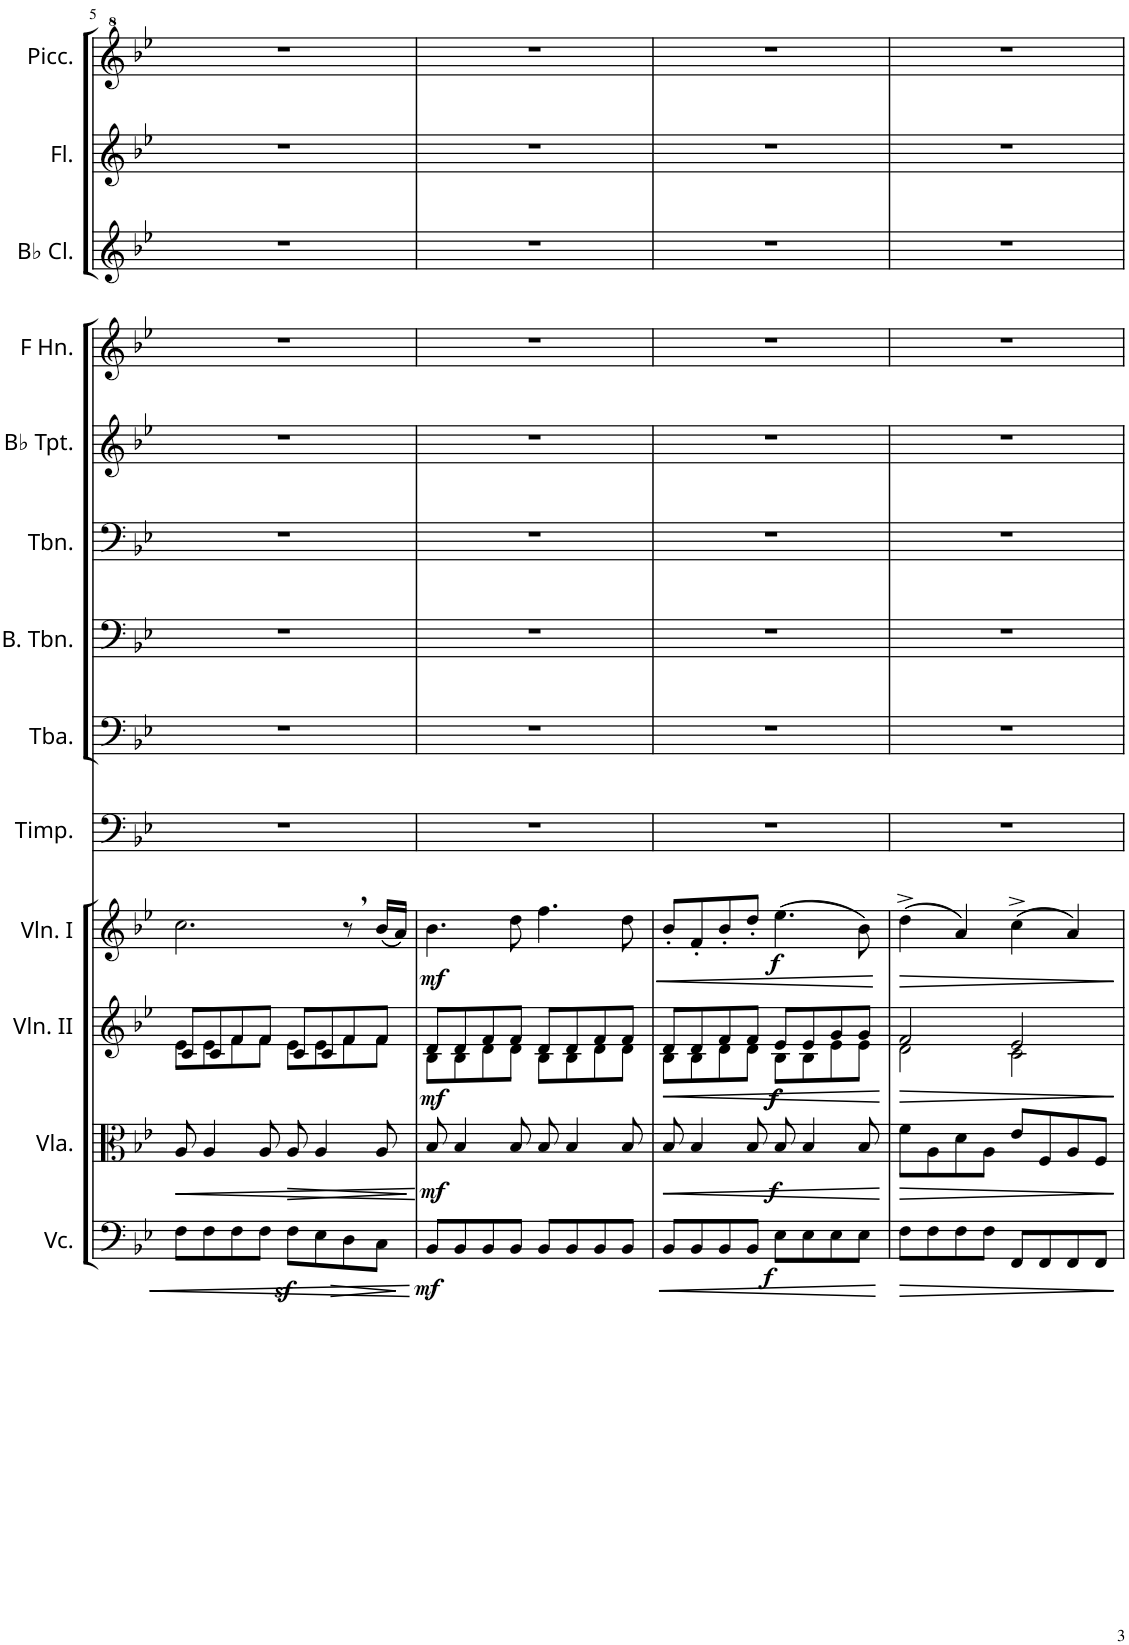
**kern	**dynam	**kern	**dynam	**kern	**dynam	**kern	**dynam	**kern	**kern	**kern	**kern	**kern	**kern	**kern	**kern	**kern
*part13	*part13	*part12	*part12	*part11	*part11	*part10	*part10	*part9	*part8	*part7	*part6	*part5	*part4	*part3	*part2	*part1
*staff13	*staff13	*staff12	*staff12	*staff11	*staff11	*staff10	*staff10	*staff9	*staff8	*staff7	*staff6	*staff5	*staff4	*staff3	*staff2	*staff1
*I"Violoncello	*	*I"Viola	*	*I"Violin II	*	*I"Violin I	*	*I"Timpani	*I"Tuba	*I"Bass Trombone	*I"Trombone	*I"Bb Trumpet	*I"Horn in F	*I"Bb Clarinet	*I"Flute	*I"Piccolo
*I'Vc.	*	*I'Vla.	*	*I'Vln. II	*	*I'Vln. I	*	*I'Timp.	*I'Tba.	*I'B. Tbn.	*I'Tbn.	*I'Bb Tpt.	*	*I'Bb Cl.	*I'Fl.	*I'Picc.
!!LO:PB:g=z
*clefF4	*	*clefC3	*	*clefG2	*	*clefG2	*	*clefF4	*clefF4	*clefF4	*clefF4	*clefG2	*clefG2	*clefG2	*clefG2	*clefG^2
*	*	*	*	*	*	*	*	*	*	*	*	*ITrd1c2	*ITrd4c7	*ITrd1c2	*	*ITrd-7c-12
*k[b-e-]	*	*k[b-e-]	*	*k[b-e-]	*	*k[b-e-]	*	*k[b-e-]	*k[b-e-]	*k[b-e-]	*k[b-e-]	*k[b-e-]	*k[b-e-]	*k[b-e-]	*k[b-e-]	*k[b-e-]
*M4/4	*	*M4/4	*	*M4/4	*	*M4/4	*	*M4/4	*M4/4	*M4/4	*M4/4	*M4/4	*M4/4	*M4/4	*M4/4	*M4/4
=5	=5	=5	=5	=5	=5	=5	=5	=5	=5	=5	=5	=5	=5	=5	=5	=5
!	!LO:HP:b	!	!LO:HP:b	!	!	!	!	!	!	!	!	!	!	!	!	!
*	*	*	*	*^	*	*	*	*	*	*	*	*	*	*	*	*
8F\L	<	8A/	<	8c/L	8e-\L	.	2.cc\	.	1r	1r	1r	1r	1r	1r	1r	1r	1r
8F\	.	4A/	.	8c/	8e-\	.	.	.	.	.	.	.	.	.	.	.	.
8F\	.	.	.	8f/	8f\	.	.	.	.	.	.	.	.	.	.	.	.
8F\J	.	8A/	.	8f/J	8f\J	.	.	.	.	.	.	.	.	.	.	.	.
!	!	!	!LO:HP:b	!	!	!	!	!	!	!	!	!	!	!	!	!	!
8Fz<\L	.	8A/	>	8c/L	8e-\L	.	.	.	.	.	.	.	.	.	.	.	.
!	!LO:HP:b	!	!	!	!	!	!	!	!	!	!	!	!	!	!	!	!
8E-\	>	4A/	.	8c/	8e-\	.	.	.	.	.	.	.	.	.	.	.	.
8D\	.	.	.	8f/	8f\	.	8r	.	.	.	.	.	.	.	.	.	.
8C\J	.	8A/	.	8f/J	8f\J	.	(16b-/LL	.	.	.	.	.	.	.	.	.	.
.	.	.	.	.	.	.	16a/JJ)	.	.	.	.	.	.	.	.	.	.
*	*	*	*	*v	*v	*	*	*	*	*	*	*	*	*	*	*	*
.	]	.	]	.	.	.	.	.	.	.	.	.	.	.	.	.
=6	=6	=6	=6	=6	=6	=6	=6	=6	=6	=6	=6	=6	=6	=6	=6	=6
*	*	*	*	*^	*	*	*	*	*	*	*	*	*	*	*	*
!	!LO:DY:b	!	!LO:DY:b	!	!	!LO:DY:b	!	!LO:DY:b	!	!	!	!	!	!	!	!	!
8BB-/L	mf	8B-/	mf	8d/L	8B-\L	mf	4.b-\	mf	1r	1r	1r	1r	1r	1r	1r	1r	1r
8BB-/	.	4B-/	.	8d/	8B-\	.	.	.	.	.	.	.	.	.	.	.	.
8BB-/	.	.	.	8f/	8d\	.	.	.	.	.	.	.	.	.	.	.	.
8BB-/J	.	8B-/	.	8f/J	8d\J	.	8dd\	.	.	.	.	.	.	.	.	.	.
8BB-/L	.	8B-/	.	8d/L	8B-\L	.	4.ff\	.	.	.	.	.	.	.	.	.	.
8BB-/	.	4B-/	.	8d/	8B-\	.	.	.	.	.	.	.	.	.	.	.	.
8BB-/	.	.	.	8f/	8d\	.	.	.	.	.	.	.	.	.	.	.	.
8BB-/J	.	8B-/	.	8f/J	8d\J	.	8dd\	.	.	.	.	.	.	.	.	.	.
=7	=7	=7	=7	=7	=7	=7	=7	=7	=7	=7	=7	=7	=7	=7	=7	=7	=7
!	!LO:HP:b	!	!LO:HP:b	!	!	!LO:HP:b	!	!LO:HP:b	!	!	!	!	!	!	!	!	!
8BB-/L	<	8B-/	<	8d/L	8B-\L	<	8b-'/L	<	1r	1r	1r	1r	1r	1r	1r	1r	1r
8BB-/	.	4B-/	.	8d/	8B-\	.	8f'/	.	.	.	.	.	.	.	.	.	.
8BB-/	.	.	.	8f/	8d\	.	8b-'/	.	.	.	.	.	.	.	.	.	.
8BB-/J	.	8B-/	.	8f/J	8d\J	.	8dd'/J	.	.	.	.	.	.	.	.	.	.
!	!LO:DY:b	!	!LO:DY:b	!	!	!LO:DY:b	!	!	!	!	!	!	!	!	!	!	!
!	!	!	!	!	!	!LO:DY:n=1:b	!	!LO:DY:b	!	!	!	!	!	!	!	!	!
8E-\L	f	8B-/	f	8e-/L	8B-\L	f f	(4.ee-\	f	.	.	.	.	.	.	.	.	.
8E-\	.	4B-/	.	8e-/	8B-\	.	.	.	.	.	.	.	.	.	.	.	.
8E-\	.	.	.	8g/	8e-\	.	.	.	.	.	.	.	.	.	.	.	.
8E-\J	.	8B-/	.	8g/J	8e-\J	.	8b-\)	.	.	.	.	.	.	.	.	.	.
*	*	*	*	*v	*v	*	*	*	*	*	*	*	*	*	*	*	*
.	[	.	[	.	.	.	.	.	.	.	.	.	.	.	.	.
=8	=8	=8	=8	=8	=8	=8	=8	=8	=8	=8	=8	=8	=8	=8	=8	=8
*	*	*	*	*^	*	*	*	*	*	*	*	*	*	*	*	*
8F\L	.	8f\L	.	2f/	2d\	.	(4dd^\	.	1r	1r	1r	1r	1r	1r	1r	1r	1r
8F\	.	8A\	.	.	.	.	.	.	.	.	.	.	.	.	.	.	.
8F\	.	8d\	.	.	.	.	4a/)	.	.	.	.	.	.	.	.	.	.
8F\J	.	8A\J	.	.	.	.	.	.	.	.	.	.	.	.	.	.	.
8FF/L	.	8e-/L	.	2e-/	2c\	.	(4cc^\	.	.	.	.	.	.	.	.	.	.
8FF/	.	8F/	.	.	.	.	.	.	.	.	.	.	.	.	.	.	.
8FF/	.	8A/	.	.	.	.	4a/)	.	.	.	.	.	.	.	.	.	.
8FF/J	.	8F/J	.	.	.	.	.	.	.	.	.	.	.	.	.	.	.
*	*	*	*	*v	*v	*	*	*	*	*	*	*	*	*	*	*	*
.	[	.	[	.	[	.	[	.	.	.	.	.	.	.	.	.
=	=	=	=	=	=	=	=	=	=	=	=	=	=	=	=	=
*-	*-	*-	*-	*-	*-	*-	*-	*-	*-	*-	*-	*-	*-	*-	*-	*-
